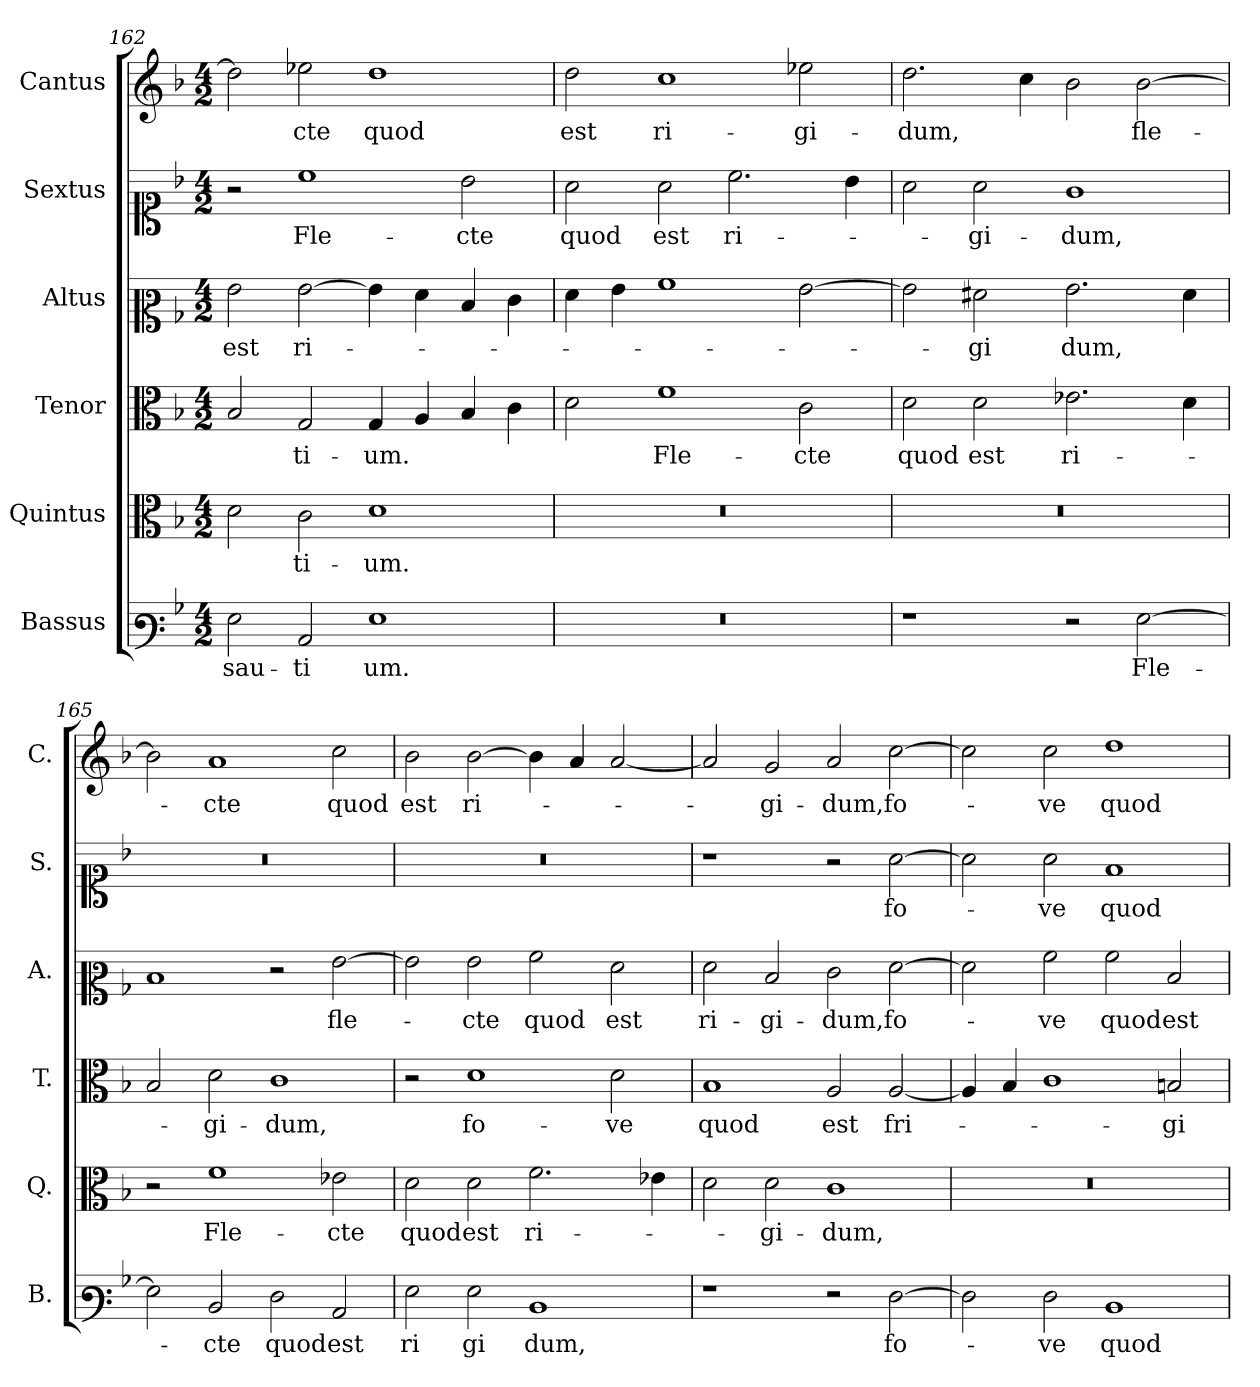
**kern	**text	**kern	**text	**kern	**text	**kern	**text	**kern	**text	**kern	**text
*part6	*part6	*part5	*part5	*part4	*part4	*part3	*part3	*part2	*part2	*part1	*part1
*staff6	*staff6	*staff5	*staff5	*staff4	*staff4	*staff3	*staff3	*staff2	*staff2	*staff1	*staff1
*I"Bassus	*	*I"Quintus	*	*I"Tenor	*	*I"Altus	*	*I"Sextus	*	*I"Cantus	*
*I'B.	*	*I'Q.	*	*I'T.	*	*I'A.	*	*I'S.	*	*I'C.	*
*clefF3	*	*clefC3	*	*clefC3	*	*clefC2	*	*clefC1	*	*clefG2	*
*k[b-]	*	*k[b-]	*	*k[b-]	*	*k[b-]	*	*k[b-]	*	*k[b-]	*
*M4/2	*	*M4/2	*	*M4/2	*	*M4/2	*	*M4/2	*	*M4/2	*
=162	=162	=162	=162	=162	=162	=162	=162	=162	=162	=162	=162
!	!LO:LY:b	!	!	!	!	!	!LO:LY:b	!	!	!	!
2G\	sau-	2d\	.	2B-/	.	2g\	est	2r	.	2dd\]	.
!	!LO:LY:b	!	!LO:LY:b	!	!LO:LY:b	!	!LO:LY:b	!	!LO:LY:b	!	!LO:LY:b
2C/	ti	2c\	-ti-	2G/	-ti-	[2g\	ri-	1cc	Fle-	2ee-X\	-cte
!	!LO:LY:b	!	!LO:LY:b	!	!LO:LY:b	!	!	!	!	!	!LO:LY:b
1G	um.	1d	-um.	4G/	-um.	4g\]	.	.	.	1dd	quod
.	.	.	.	4A/	.	4f\	.	.	.	.	.
!	!	!	!	!	!	!	!	!	!LO:LY:b	!	!
.	.	.	.	4B-/	.	4d/	.	2b-\	-cte	.	.
.	.	.	.	4c\	.	4e\	.	.	.	.	.
=163	=163	=163	=163	=163	=163	=163	=163	=163	=163	=163	=163
!	!	!	!	!	!	!	!	!	!LO:LY:b	!	!LO:LY:b
0r	.	0r	.	2d\	.	4f\	.	2a\	quod	2dd\	est
.	.	.	.	.	.	4g\	.	.	.	.	.
!	!	!	!	!	!LO:LY:b	!	!	!	!LO:LY:b	!	!LO:LY:b
.	.	.	.	1f	Fle-	1a	.	2a\	est	1cc	ri-
!	!	!	!	!	!	!	!	!	!LO:LY:b	!	!
.	.	.	.	.	.	.	.	2.cc\	ri-	.	.
!	!	!	!	!	!LO:LY:b	!	!	!	!	!	!LO:LY:b
.	.	.	.	2c\	-cte	[2g\	.	.	.	2ee-X\	-gi-
.	.	.	.	.	.	.	.	4b-\	.	.	.
!!LO:LB:g=z
=164	=164	=164	=164	=164	=164	=164	=164	=164	=164	=164	=164
!	!	!	!	!	!LO:LY:b	!	!	!	!	!	!LO:LY:b
1r	.	0r	.	2d\	quod	2g\]	.	2a\	.	2.dd\	-dum,
!	!	!	!	!	!LO:LY:b	!	!LO:LY:b	!	!LO:LY:b	!	!
.	.	.	.	2d\	est	2f#X\	gi	2a\	-gi-	.	.
.	.	.	.	.	.	.	.	.	.	4cc\	.
!	!	!	!	!	!LO:LY:b	!	!LO:LY:b	!	!LO:LY:b	!	!
2r	.	.	.	2.e-X\	ri-	2.g\	dum,	1g	-dum,	2b-\	.
!	!LO:LY:b	!	!	!	!	!	!	!	!	!	!LO:LY:b
[2G\	Fle-	.	.	.	.	.	.	.	.	[2b-\	fle-
.	.	.	.	4d\	.	4f#\	.	.	.	.	.
=165	=165	=165	=165	=165	=165	=165	=165	=165	=165	=165	=165
2G\]	.	2r	.	2B-/	.	1d	.	0r	.	2b-\]	.
!	!LO:LY:b	!	!LO:LY:b	!	!LO:LY:b	!	!	!	!	!	!LO:LY:b
2D/	cte	1f	Fle-	2d\	-gi-	.	.	.	.	1a	-cte
!	!LO:LY:b	!	!	!	!LO:LY:b	!	!	!	!	!	!
2F\	quod	.	.	1c	-dum,	2r	.	.	.	.	.
!	!LO:LY:b	!	!LO:LY:b	!	!	!	!LO:LY:b	!	!	!	!LO:LY:b
2C/	est	2e-X\	-cte	.	.	[2g\	fle-	.	.	2cc\	quod
=166	=166	=166	=166	=166	=166	=166	=166	=166	=166	=166	=166
!	!LO:LY:b	!	!LO:LY:b	!	!	!	!	!	!	!	!LO:LY:b
2G\	ri	2d\	quod	2r	.	2g\]	.	0r	.	2b-\	est
!	!LO:LY:b	!	!LO:LY:b	!	!LO:LY:b	!	!LO:LY:b	!	!	!	!LO:LY:b
2G\	gi	2d\	est	1d	fo-	2g\	cte	.	.	[2b-\	ri-
!	!LO:LY:b	!	!LO:LY:b	!	!	!	!LO:LY:b	!	!	!	!
1D	dum,	2.f\	ri-	.	.	2a\	quod	.	.	4b-\]	.
.	.	.	.	.	.	.	.	.	.	4a/	.
!	!	!	!	!	!LO:LY:b	!	!LO:LY:b	!	!	!	!
.	.	.	.	2d\	-ve	2f\	est	.	.	[2a/	.
.	.	4e-X\	.	.	.	.	.	.	.	.	.
=167	=167	=167	=167	=167	=167	=167	=167	=167	=167	=167	=167
!	!	!	!	!	!LO:LY:b	!	!LO:LY:b	!	!	!	!
1r	.	2d\	.	1B-	quod	2f\	ri-	1r	.	2a/]	.
!	!	!	!LO:LY:b	!	!	!	!LO:LY:b	!	!	!	!LO:LY:b
.	.	2d\	gi-	.	.	2d/	-gi-	.	.	2g/	-gi-
!	!	!	!LO:LY:b	!	!LO:LY:b	!	!LO:LY:b	!	!	!	!LO:LY:b
2r	.	1c	-dum,	2A/	est	2e\	-dum,	2r	.	2a/	-dum,
!	!LO:LY:b	!	!	!	!LO:LY:b	!	!LO:LY:b	!	!LO:LY:b	!	!LO:LY:b
[2F\	fo-	.	.	[2A/	fri-	[2f\	fo-	[2a\	fo-	[2cc\	fo-
=168	=168	=168	=168	=168	=168	=168	=168	=168	=168	=168	=168
2F\]	.	0r	.	4A/]	.	2f\]	.	2a\]	.	2cc\]	.
.	.	.	.	4B-/	.	.	.	.	.	.	.
!	!LO:LY:b	!	!	!	!	!	!LO:LY:b	!	!LO:LY:b	!	!LO:LY:b
2F\	-ve	.	.	1c	.	2a\	-ve	2a\	-ve	2cc\	-ve
!	!LO:LY:b	!	!	!	!	!	!LO:LY:b	!	!LO:LY:b	!	!LO:LY:b
1D	quod	.	.	.	.	2a\	quod	1f	quod	1dd	quod
!	!	!	!	!	!LO:LY:b	!	!LO:LY:b	!	!	!	!
.	.	.	.	2Bn/	-gi-	2d/	est	.	.	.	.
=	=	=	=	=	=	=	=	=	=	=	=
*-	*-	*-	*-	*-	*-	*-	*-	*-	*-	*-	*-
